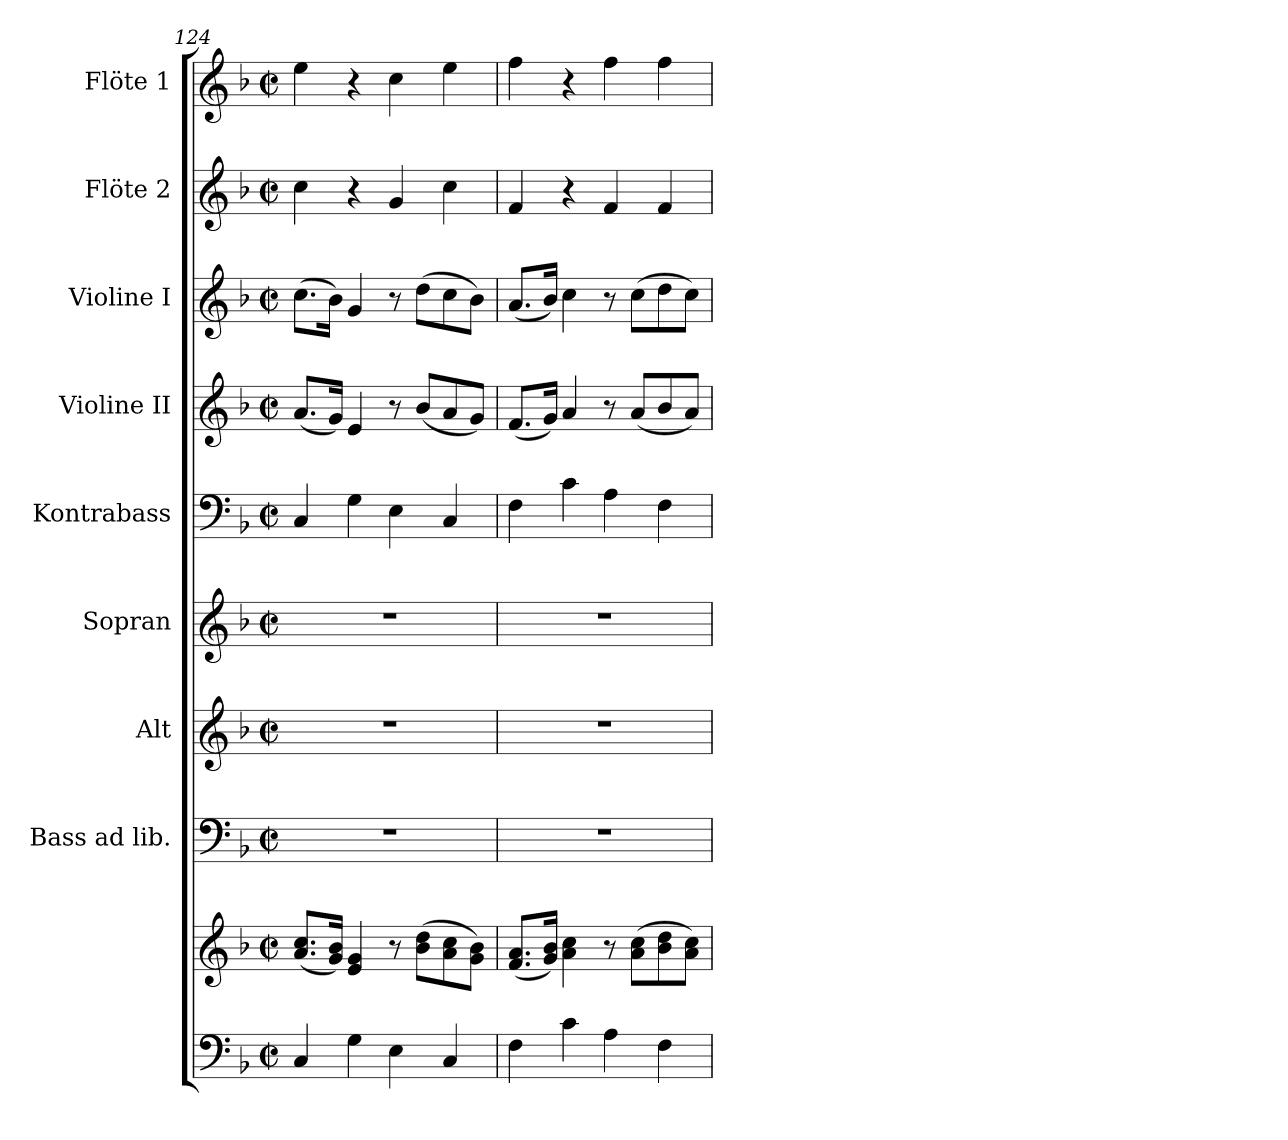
**kern	**kern	**kern	**kern	**kern	**kern	**kern	**kern	**kern	**kern
*part9	*part9	*part8	*part7	*part6	*part5	*part4	*part3	*part2	*part1
*staff10	*staff9	*staff8	*staff7	*staff6	*staff5	*staff4	*staff3	*staff2	*staff1
*	*	*I"Bass ad lib.	*I"Alt	*I"Sopran	*I"Kontrabass	*I"Violine II	*I"Violine I	*I"Flöte 2	*I"Flöte 1
*	*	*I'B.	*I'A.	*I'S.	*I'Kb.	*I'Vl. II	*I'Vl. I	*I'Fl. 2	*I'Fl. 1
!!LO:PB:g=z
*clefF4	*clefG2	*clefF4	*clefG2	*clefG2	*clefF4	*clefG2	*clefG2	*clefG2	*clefG2
*	*	*	*	*	*ITrd7c12	*	*	*	*
*k[b-]	*k[b-]	*k[b-]	*k[b-]	*k[b-]	*k[b-]	*k[b-]	*k[b-]	*k[b-]	*k[b-]
*F:	*F:	*F:	*F:	*F:	*F:	*F:	*F:	*F:	*F:
*M2/2	*M2/2	*M2/2	*M2/2	*M2/2	*M2/2	*M2/2	*M2/2	*M2/2	*M2/2
*met(c|)	*met(c|)	*met(c|)	*met(c|)	*met(c|)	*met(c|)	*met(c|)	*met(c|)	*met(c|)	*met(c|)
=124	=124	=124	=124	=124	=124	=124	=124	=124	=124
4C/	(<8.a/ 8.cc/L	1r	1r	1r	4CC/	(<8.a/L	(>8.cc\L	4cc\	4ee\
.	16g/ 16b-/Jk)	.	.	.	.	16g/Jk)	16b-\Jk)	.	.
4G\	4e/ 4g/	.	.	.	4GG\	4e/	4g/	4r	4r
4E\	8r	.	.	.	4EE\	8r	8r	4g/	4cc\
.	(>8b-\ 8dd\L	.	.	.	.	(<8b-/L	(>8dd\L	.	.
4C/	8a\ 8cc\	.	.	.	4CC/	8a/	8cc\	4cc\	4ee\
.	8g\ 8b-\J)	.	.	.	.	8g/J)	8b-\J)	.	.
=125	=125	=125	=125	=125	=125	=125	=125	=125	=125
4F\	(<8.f/ 8.a/L	1r	1r	1r	4FF\	(<8.f/L	(<8.a/L	4f/	4ff\
.	16g/ 16b-/Jk)	.	.	.	.	16g/Jk)	16b-/Jk)	.	.
4c\	4a\ 4cc\	.	.	.	4C\	4a/	4cc\	4r	4r
4A\	8r	.	.	.	4AA\	8r	8r	4f/	4ff\
.	(>8a\ 8cc\L	.	.	.	.	(<8a/L	(>8cc\L	.	.
4F\	8b-\ 8dd\	.	.	.	4FF\	8b-/	8dd\	4f/	4ff\
.	8a\ 8cc\J)	.	.	.	.	8a/J)	8cc\J)	.	.
=	=	=	=	=	=	=	=	=	=
*-	*-	*-	*-	*-	*-	*-	*-	*-	*-
